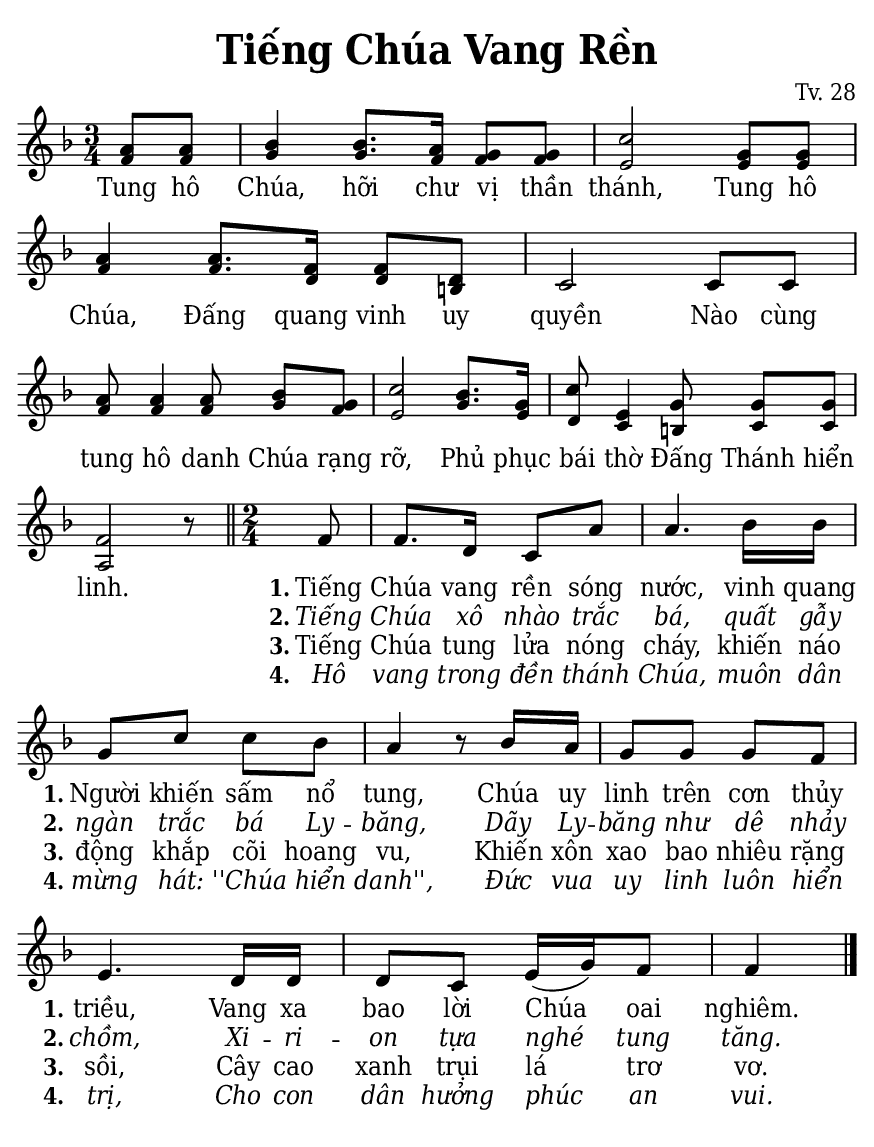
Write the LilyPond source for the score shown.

% Cài đặt chung\
\version "2.22.1"
\include "english.ly"

\header {
  title = \markup { \fontsize #1 "Tiếng Chúa Vang Rền" }
  composer = "Tv. 28"
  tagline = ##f
}

% Nhạc phiên khúc
nhacPhienKhucSop = \relative c'' {
  \partial 4 a8 a |
  bf4 bf8. a16 g8 g |
  c2 g8 g |
  a4 a8. f16 f8 d |
  c2 c8 c |
  a' a4 a8 bf g |
  c2 bf8. g16 |
  c8 e,4 g8 g g |
  \partial 8*5 f2 r8 \bar "||"
  
  \override Staff.TimeSignature.break-visibility = #end-of-line-invisible
  \time 2/4
  \partial 8 f8 |
  f8. d16 c8 a' |
  a4. bf16 bf |
  g8 c c bf |
  a4 r8 bf16 a |
  g8 g g f |
  e4. d16 d |
  d8 c e16 (g) f8 |
  f4 \bar "|."
}

nhacPhienKhucAlto = \relative c' {
  f8 f |
  g4 g8. f16 f8 f |
  e2 e8 e |
  f4 f8. d16 d8 b! |
  c2 c8 c |
  f8 f4 f8 g f |
  e2 g8. e16 |
  d8 c4 b!8 c c |
  a2
}

% Lời phiên khúc
loiPhienKhucSop = \lyrics {
  %\set stanza = "ĐK:"
  Tung hô Chúa, hỡi chư vị thần thánh,
  Tung hô Chúa, Đấng quang vinh uy quyền
  Nào cùng tung hô danh Chúa rạng rỡ,
  Phủ phục bái thờ Đấng Thánh hiển linh.
  <<
    {
      \set stanza = "1."
      Tiếng Chúa vang rền sóng nước,
      vinh quang Người khiến sấm nổ tung,
      Chúa uy linh trên cơn thủy triều,
      Vang xa bao lời Chúa oai nghiêm.
    }
    \new Lyrics {
	    \set associatedVoice = "beSop"
	    \set stanza = "2."
      \override Lyrics.LyricText.font-shape = #'italic
	    Tiếng Chúa xô nhào trắc bá,
	    quất gẫy ngàn trắc bá Ly -- băng,
	    Dãy Ly -- băng như dê nhảy chồm,
	    Xi -- ri -- on tựa nghé tung tăng.
    }
    \new Lyrics {
	    \set associatedVoice = "beSop"
	    \set stanza = "3."
	    Tiếng Chúa tung lửa nóng cháy,
	    khiến náo động khắp cõi hoang vu,
	    Khiến xôn xao bao nhiêu rặng sồi,
	    Cây cao xanh trụi lá trơ vơ.
    }
    \new Lyrics {
	    \set associatedVoice = "beSop"
	    \set stanza = "4."
      \override Lyrics.LyricText.font-shape = #'italic
	    Hô vang trong đền thánh Chúa,
	    muôn dân mừng hát: ''Chúa hiển danh'',
	    Đức vua uy linh luôn hiển trị,
	    Cho con dân hưởng phúc an vui.
    }
  >>
}

% Dàn trang
\paper {
  #(set-paper-size "a5")
  top-margin = 3\mm
  bottom-margin = 3\mm
  left-margin = 3\mm
  right-margin = 3\mm
  indent = #0
  #(define fonts
	 (make-pango-font-tree "Deja Vu Serif Condensed"
	 		       "Deja Vu Serif Condensed"
			       "Deja Vu Serif Condensed"
			       (/ 20 20)))
  print-page-number = ##f
  system-system-spacing = #'((basic-distance . 0.1) (padding . 2.5))
}

TongNhip = {
  \key f \major \time 3/4
  \set Timing.beamExceptions = #'()
  \set Timing.baseMoment = #(ly:make-moment 1/4)
}

% mã nguồn cho những chức năng chưa hỗ trợ trong phiên bản lilypond hiện tại
% cung cấp bởi cộng đồng lilypond khi gửi email đến lilypond-user@gnu.org
% Đổi kích thước nốt cho bè phụ
notBePhu =
#(define-music-function (font-size music) (number? ly:music?)
   (for-some-music
     (lambda (m)
       (if (music-is-of-type? m 'rhythmic-event)
           (begin
             (set! (ly:music-property m 'tweaks)
                   (cons `(font-size . ,font-size)
                         (ly:music-property m 'tweaks)))
             #t)
           #f))
     music)
   music)

% in số phiên khúc trên mỗi dòng
#(define (add-grob-definition grob-name grob-entry)
    (set! all-grob-descriptions
          (cons ((@@ (lily) completize-grob-entry)
                 (cons grob-name grob-entry))
                all-grob-descriptions)))

#(add-grob-definition
   'StanzaNumberSpanner
   `((direction . ,LEFT)
     (font-series . bold)
     (padding . 0.5)
     (side-axis . ,X)
     (stencil . ,ly:text-interface::print)
     (X-offset . ,ly:side-position-interface::x-aligned-side)
     (Y-extent . ,grob::always-Y-extent-from-stencil)
     (meta . ((class . Spanner)
              (interfaces . (font-interface
                             side-position-interface
                             stanza-number-interface
                             text-interface))))))

\layout {
   \context {
     \Global
     \grobdescriptions #all-grob-descriptions
   }
   \context {
     \Score
     \remove Stanza_number_align_engraver
     \consists
       #(lambda (context)
          (let ((texts '())
                (syllables '()))
            (make-engraver
             (acknowledgers
              ((stanza-number-interface engraver grob source-engraver)
                 (set! texts (cons grob texts)))
              ((lyric-syllable-interface engraver grob source-engraver)
                 (set! syllables (cons grob syllables))))
             ((stop-translation-timestep engraver)
                (for-each
                 (lambda (text)
                   (for-each
                    (lambda (syllable)
                      (ly:pointer-group-interface::add-grob text
'side-support-elements syllable))
                    syllables))
                 texts)
                (set! syllables '())))))
   }
   \context {
     \Lyrics
     \remove Stanza_number_engraver
     \consists
       #(lambda (context)
          (let ((text #f)
                (last-stanza #f))
            (make-engraver
             ((process-music engraver)
                (let ((stanza (ly:context-property context 'stanza #f)))
                  (if (and stanza (not (equal? stanza last-stanza)))
                      (let ((column (ly:context-property context
'currentCommandColumn)))
                        (set! last-stanza stanza)
                        (if text
                            (ly:spanner-set-bound! text RIGHT column))

                        (set! text (ly:engraver-make-grob engraver
'StanzaNumberSpanner '()))
                        (ly:grob-set-property! text 'text stanza)
                        (ly:spanner-set-bound! text LEFT column)))))
             ((finalize engraver)
                (if text
                    (let ((column (ly:context-property context
'currentCommandColumn)))
                      (ly:spanner-set-bound! text RIGHT column)))))))
     \override StanzaNumberSpanner.horizon-padding = 10000
   }
}
% kết thúc mã nguồn

\score {
  \new ChoirStaff <<
    \new Staff \with {
        \consists "Merge_rests_engraver"
        printPartCombineTexts = ##f
      }
      <<
      \new Voice \TongNhip \partCombine 
        \nhacPhienKhucSop
        \notBePhu -1 { \nhacPhienKhucAlto }
      \new NullVoice = beSop \nhacPhienKhucSop
      \new Lyrics \lyricsto beSop \loiPhienKhucSop
      >>
  >>
  \layout {
    \override Lyrics.LyricSpace.minimum-distance = #0.8
    \override Score.BarNumber.break-visibility = ##(#f #f #f)
    \override Score.SpacingSpanner.uniform-stretching = ##t
  } 
}
